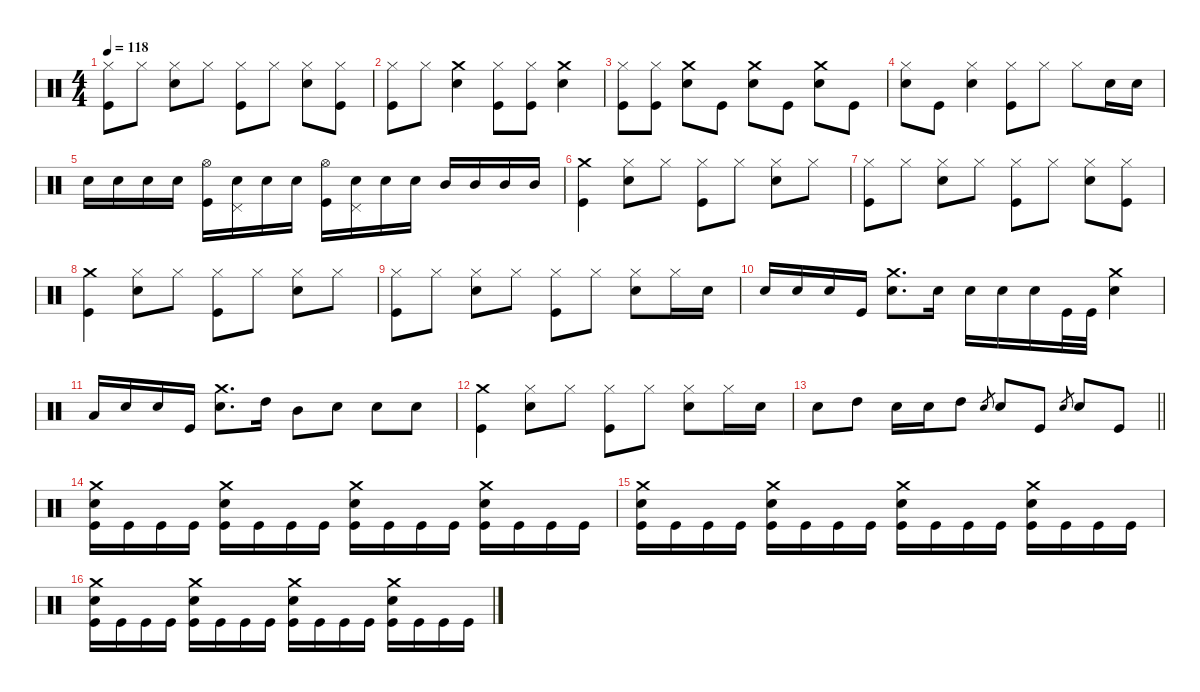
\defaultSystemsLayout 4
\hideDynamics
\bracketExtendMode nobrackets
\singleTrackTrackNamePolicy hidden
\multiTrackTrackNamePolicy hidden
\otherSystemsTrackNameOrientation horizontal
\track ("Drum" "drm.") {instrument percussion}
\staff {score}
\articulation defaults
\ts (4 4)
\tempo 118
\clef neutral
\ks c
("Kick (hit)" "Hi-Hat (closed)").8{dy f beam Down} "Hi-Hat (closed)".8{beam Down} ("Snare (hit) 2" "Hi-Hat (closed)").8{beam Down} "Hi-Hat (closed)".8{beam Down} ("Kick (hit)" "Hi-Hat (closed)").8{beam Down} "Hi-Hat (closed)".8{beam Down} ("Snare (hit) 2" "Hi-Hat (closed)").8{beam Down} ("Kick (hit)" "Hi-Hat (closed)").8{beam Down} |
("Kick (hit)" "Hi-Hat (closed)").8{beam Down} "Hi-Hat (closed)".8{beam Down} ("Snare (hit) 2" "Crash medium (hit)").4{beam Down} ("Kick (hit)" "Hi-Hat (closed)").8{beam Down} ("Kick (hit)" "Hi-Hat (closed)").8{beam Down} ("Snare (hit) 2" "Crash medium (hit)").4{beam Down} |
("Kick (hit)" "Hi-Hat (closed)").8{beam Down} ("Kick (hit)" "Hi-Hat (closed)").8{beam Down} ("Snare (hit) 2" "Crash medium (hit)").8{beam Down} "Kick (hit)".8{beam Down} ("Snare (hit) 2" "Crash medium (hit)").8{beam Down} "Kick (hit)".8{beam Down} ("Snare (hit) 2" "Crash medium (hit)").8{beam Down} "Kick (hit)".8{beam Down} |
("Snare (hit) 2" "Hi-Hat (closed)").8{beam Down} "Kick (hit)".8{beam Down} ("Snare (hit) 2" "Hi-Hat (closed)").4{beam Down} ("Kick (hit)" "Hi-Hat (closed)").8{beam Down} "Hi-Hat (closed)".8{beam Down} "Hi-Hat (closed)".8{beam Down} "Snare (hit) 2".16{beam Down} "Snare (hit) 2".16{beam Down} |
"Snare (hit) 2".16{beam Down} "Snare (hit) 2".16{beam Down} "Snare (hit) 2".16{beam Down} "Snare (hit) 2".16{beam Down} ("Kick (hit)" "Hi-Hat (open)").16{beam Down} ("Snare (hit) 2" "Pedal Hi-Hat (hit)").16{beam Down} "Snare (hit) 2".16{beam Down} "Snare (hit) 2".16{beam Down} ("Kick (hit)" "Hi-Hat (open)").16{beam Down} ("Snare (hit) 2" "Pedal Hi-Hat (hit)").16{beam Down} "Snare (hit) 2".16{beam Down} "Snare (hit) 2".16{beam Down} "Mid Tom (hit)".16{beam Up} "Mid Tom (hit)".16{beam Up} "Mid Tom (hit)".16{beam Up} "Mid Tom (hit)".16{beam Up} |
("Kick (hit)" "Crash medium (hit)").4{beam Down} ("Snare (hit) 2" "Hi-Hat (closed)").8{beam Down} "Hi-Hat (closed)".8{beam Down} ("Kick (hit)" "Hi-Hat (closed)").8{beam Down} "Hi-Hat (closed)".8{beam Down} ("Snare (hit) 2" "Hi-Hat (closed)").8{beam Down} "Hi-Hat (closed)".8{beam Down} |
("Kick (hit)" "Hi-Hat (closed)").8{beam Down} "Hi-Hat (closed)".8{beam Down} ("Snare (hit) 2" "Hi-Hat (closed)").8{beam Down} "Hi-Hat (closed)".8{beam Down} ("Kick (hit)" "Hi-Hat (closed)").8{beam Down} "Hi-Hat (closed)".8{beam Down} ("Snare (hit) 2" "Hi-Hat (closed)").8{beam Down} ("Kick (hit)" "Hi-Hat (closed)").8{beam Down} |
("Kick (hit)" "Crash medium (hit)").4{beam Down} ("Snare (hit) 2" "Hi-Hat (closed)").8{beam Down} "Hi-Hat (closed)".8{beam Down} ("Kick (hit)" "Hi-Hat (closed)").8{beam Down} "Hi-Hat (closed)".8{beam Down} ("Snare (hit) 2" "Hi-Hat (closed)").8{beam Down} "Hi-Hat (closed)".8{beam Down} |
("Kick (hit)" "Hi-Hat (closed)").8{beam Down} "Hi-Hat (closed)".8{beam Down} ("Snare (hit) 2" "Hi-Hat (closed)").8{beam Down} "Hi-Hat (closed)".8{beam Down} ("Kick (hit)" "Hi-Hat (closed)").8{beam Down} "Hi-Hat (closed)".8{beam Down} ("Snare (hit) 2" "Hi-Hat (closed)").8{beam Down} "Hi-Hat (closed)".16{beam Down} "Snare (hit) 2".16{beam Down} |
"Snare (hit) 2".16{beam Up} "Snare (hit) 2".16{beam Up} "Snare (hit) 2".16{beam Up} "Kick (hit)".16{beam Up} ("Snare (hit) 2" "Crash medium (hit)").8{d beam Down} "Snare (hit) 2".16{beam Down} "Snare (hit) 2".16{beam Down} "Snare (hit) 2".16{beam Down} "Snare (hit) 2".16{beam Down} "Kick (hit)".32{beam Down} "Kick (hit)".32{beam Down} ("Snare (hit) 2" "Crash medium (hit)").4{beam Down} |
"Low Floor Tom (hit)".16{beam Up} "Snare (hit) 2".16{beam Up} "Snare (hit) 2".16{beam Up} "Kick (hit)".16{beam Up} ("Snare (hit) 2" "Crash medium (hit)").8{d beam Down} "High Tom (hit)".16{beam Down} "Mid Tom (hit)".8{beam Down} "Snare (hit) 2".8{beam Down} "Snare (hit) 2".8{beam Down} "Snare (hit) 2".8{beam Down} |
("Kick (hit)" "Crash medium (hit)").4{beam Down} ("Snare (hit) 2" "Hi-Hat (closed)").8{beam Down} "Hi-Hat (closed)".8{beam Down} ("Kick (hit)" "Hi-Hat (closed)").8{beam Down} "Hi-Hat (closed)".8{beam Down} ("Snare (hit) 2" "Hi-Hat (closed)").8{beam Down} "Hi-Hat (closed)".16{beam Down} "Snare (hit) 2".16{beam Down} |
\barLineRight lightlight "Snare (hit) 2".8{beam Down} "High Tom (hit)".8{beam Down} "Snare (hit) 2".16{beam Down} "Snare (hit) 2".16{beam Down} "High Tom (hit)".8{beam Down} "Electric Snare (hit)".8{gr dy mf beam Up} "Snare (hit) 2".8{dy f beam Up} "Kick (hit)".8{beam Up} "Electric Snare (hit)".8{gr dy mf beam Up} "Snare (hit) 2".8{dy f beam Up} "Kick (hit)".8{beam Up}
|
("Kick (hit)" "Snare (hit) 2" "Crash medium (hit)").16{beam Down} "Kick (hit)".16{beam Down} "Kick (hit)".16{beam Down} "Kick (hit)".16{beam Down} ("Kick (hit)" "Snare (hit) 2" "Crash medium (hit)").16{beam Down} "Kick (hit)".16{beam Down} "Kick (hit)".16{beam Down} "Kick (hit)".16{beam Down} ("Kick (hit)" "Snare (hit) 2" "Crash medium (hit)").16{beam Down} "Kick (hit)".16{beam Down} "Kick (hit)".16{beam Down} "Kick (hit)".16{beam Down} ("Kick (hit)" "Snare (hit) 2" "Crash medium (hit)").16{beam Down} "Kick (hit)".16{beam Down} "Kick (hit)".16{beam Down} "Kick (hit)".16{beam Down} |
("Kick (hit)" "Snare (hit) 2" "Crash medium (hit)").16{beam Down} "Kick (hit)".16{beam Down} "Kick (hit)".16{beam Down} "Kick (hit)".16{beam Down} ("Kick (hit)" "Snare (hit) 2" "Crash medium (hit)").16{beam Down} "Kick (hit)".16{beam Down} "Kick (hit)".16{beam Down} "Kick (hit)".16{beam Down} ("Kick (hit)" "Snare (hit) 2" "Crash medium (hit)").16{beam Down} "Kick (hit)".16{beam Down} "Kick (hit)".16{beam Down} "Kick (hit)".16{beam Down} ("Kick (hit)" "Snare (hit) 2" "Crash medium (hit)").16{beam Down} "Kick (hit)".16{beam Down} "Kick (hit)".16{beam Down} "Kick (hit)".16{beam Down} |
("Kick (hit)" "Snare (hit) 2" "Crash medium (hit)").16{beam Down} "Kick (hit)".16{beam Down} "Kick (hit)".16{beam Down} "Kick (hit)".16{beam Down} ("Kick (hit)" "Snare (hit) 2" "Crash medium (hit)").16{beam Down} "Kick (hit)".16{beam Down} "Kick (hit)".16{beam Down} "Kick (hit)".16{beam Down} ("Kick (hit)" "Snare (hit) 2" "Crash medium (hit)").16{beam Down} "Kick (hit)".16{beam Down} "Kick (hit)".16{beam Down} "Kick (hit)".16{beam Down} ("Kick (hit)" "Snare (hit) 2" "Crash medium (hit)").16{beam Down} "Kick (hit)".16{beam Down} "Kick (hit)".16{beam Down} "Kick (hit)".16{beam Down}
